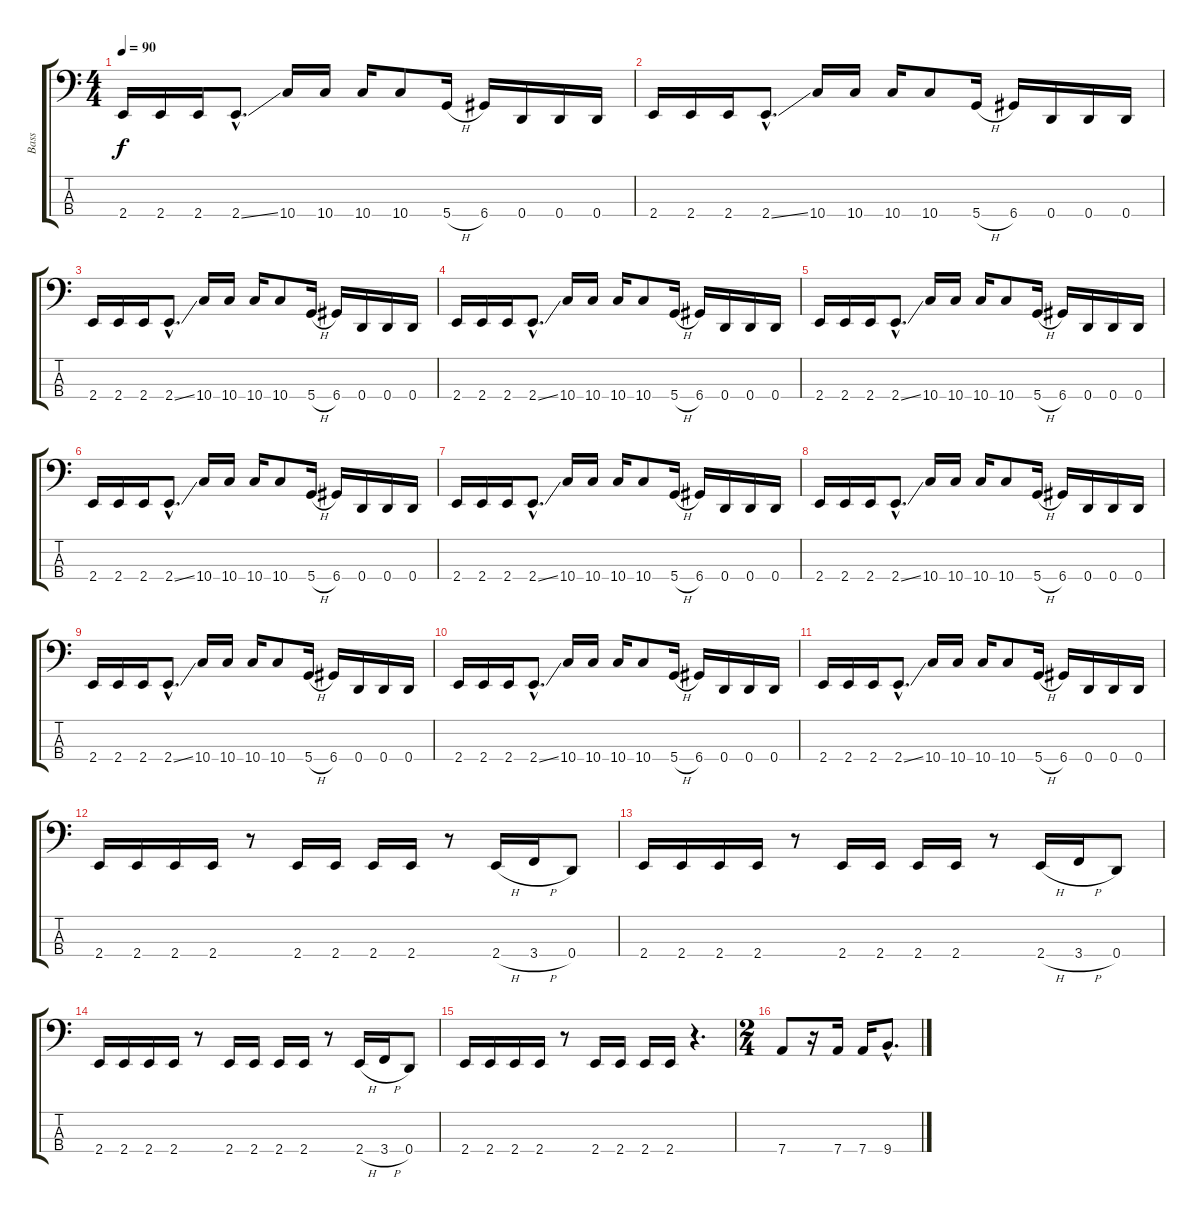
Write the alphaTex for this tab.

\track ("Bass" "Bass") {instrument electricbasspick}
\staff {score tabs}
\tuning (G2 D2 A1 D1) {hide}
\ts (4 4)
\tempo 90
\clef f4
\ks c
2.4.16{dy f} 2.4.16 2.4.16 2.4{ss hac}.8{d} 10.4.16 10.4.16 10.4.16 10.4.8 5.4{h}.16 6.4.16 0.4.16 0.4.16 0.4.16 |
2.4.16 2.4.16 2.4.16 2.4{ss hac}.8{d} 10.4.16 10.4.16 10.4.16 10.4.8 5.4{h}.16 6.4.16 0.4.16 0.4.16 0.4.16 |
2.4.16 2.4.16 2.4.16 2.4{ss hac}.8{d} 10.4.16 10.4.16 10.4.16 10.4.8 5.4{h}.16 6.4.16 0.4.16 0.4.16 0.4.16 |
2.4.16 2.4.16 2.4.16 2.4{ss hac}.8{d} 10.4.16 10.4.16 10.4.16 10.4.8 5.4{h}.16 6.4.16 0.4.16 0.4.16 0.4.16 |
2.4.16 2.4.16 2.4.16 2.4{ss hac}.8{d} 10.4.16 10.4.16 10.4.16 10.4.8 5.4{h}.16 6.4.16 0.4.16 0.4.16 0.4.16 |
2.4.16 2.4.16 2.4.16 2.4{ss hac}.8{d} 10.4.16 10.4.16 10.4.16 10.4.8 5.4{h}.16 6.4.16 0.4.16 0.4.16 0.4.16 |
2.4.16 2.4.16 2.4.16 2.4{ss hac}.8{d} 10.4.16 10.4.16 10.4.16 10.4.8 5.4{h}.16 6.4.16 0.4.16 0.4.16 0.4.16 |
2.4.16 2.4.16 2.4.16 2.4{ss hac}.8{d} 10.4.16 10.4.16 10.4.16 10.4.8 5.4{h}.16 6.4.16 0.4.16 0.4.16 0.4.16 |
2.4.16 2.4.16 2.4.16 2.4{ss hac}.8{d} 10.4.16 10.4.16 10.4.16 10.4.8 5.4{h}.16 6.4.16 0.4.16 0.4.16 0.4.16 |
2.4.16 2.4.16 2.4.16 2.4{ss hac}.8{d} 10.4.16 10.4.16 10.4.16 10.4.8 5.4{h}.16 6.4.16 0.4.16 0.4.16 0.4.16 |
2.4.16 2.4.16 2.4.16 2.4{ss hac}.8{d} 10.4.16 10.4.16 10.4.16 10.4.8 5.4{h}.16 6.4.16 0.4.16 0.4.16 0.4.16 |
2.4.16 2.4.16 2.4.16 2.4.16 r.8 2.4.16 2.4.16 2.4.16 2.4.16 r.8 2.4{h}.16 3.4{h}.16 0.4.8 |
2.4.16 2.4.16 2.4.16 2.4.16 r.8 2.4.16 2.4.16 2.4.16 2.4.16 r.8 2.4{h}.16 3.4{h}.16 0.4.8 |
2.4.16 2.4.16 2.4.16 2.4.16 r.8 2.4.16 2.4.16 2.4.16 2.4.16 r.8 2.4{h}.16 3.4{h}.16 0.4.8 |
2.4.16 2.4.16 2.4.16 2.4.16 r.8 2.4.16 2.4.16 2.4.16 2.4.16 r.4{d} |
\ts (2 4)
7.4.8{volume 13} r.16 7.4.16 7.4.16 9.4{hac}.8{d}
